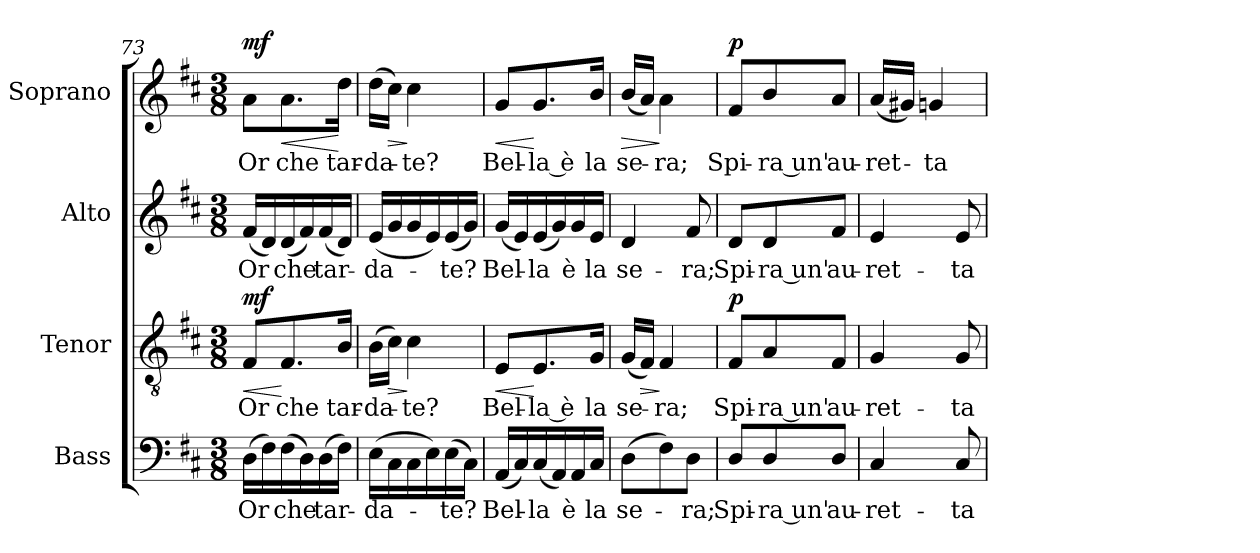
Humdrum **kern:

**kern	**text	**kern	**text	**dynam	**kern	**text	**kern	**text	**dynam
*part4	*part4	*part3	*part3	*part3	*part2	*part2	*part1	*part1	*part1
*staff4	*staff4	*staff3	*staff3	*staff3	*staff2	*staff2	*staff1	*staff1	*staff1
*I"Bass	*	*I"Tenor	*	*	*I"Alto	*	*I"Soprano	*	*
*I'B.	*	*I'T.	*	*	*I'A.	*	*I'S.	*	*
*clefF4	*	*clefGv2	*	*	*clefG2	*	*clefG2	*	*
*	*	*ITrd7c12	*	*	*	*	*	*	*
*k[f#c#]	*	*k[f#c#]	*	*	*k[f#c#]	*	*k[f#c#]	*	*
*D:	*	*D:	*	*	*D:	*	*D:	*	*
*M3/8	*	*M3/8	*	*	*M3/8	*	*M3/8	*	*
=73	=73	=73	=73	=73	=73	=73	=73	=73	=73
!	!LO:LY:b:color=#000000	!	!	!	!	!	!	!	!
!	!	!	!LO:LY:b:color=#000000	!LO:HP:b	!	!	!	!	!
!	!	!	!	!	!	!LO:LY:b:color=#000000	!	!	!
!	!	!	!	!	!	!	!	!LO:LY:b:color=#000000	!
(16Di\LL	Or	8FF#i/L	Or	< mf	(16f#i/LL	Or	8ai\L	Or	mf
16F#i\)	.	.	.	.	16di/)	.	.	.	.
!	!LO:LY:b:color=#000000	!	!	!	!	!	!	!	!
!	!	!	!LO:LY:b:color=#000000	!	!	!	!	!	!
!	!	!	!	!	!	!LO:LY:b:color=#000000	!	!	!
!	!	!	!	!	!	!	!	!LO:LY:b:color=#000000	!LO:HP:b
(16F#i\	che	8.FF#i/	che	[	(16di/	che	8.ai\	che	<
16Di\)	.	.	.	.	16f#i/)	.	.	.	.
!	!LO:LY:b:color=#000000	!	!	!	!	!	!	!	!
!	!	!	!	!	!	!LO:LY:b:color=#000000	!	!	!
(16Di\	tar-	.	.	.	(16f#i/	tar-	.	.	.
!	!	!	!LO:LY:b:color=#000000	!	!	!	!	!	!
!	!	!	!	!	!	!	!	!LO:LY:b:color=#000000	!
16F#i\JJ)	.	16BBi/Jk	tar-	.	16di/JJ)	.	16ddi\Jk	tar-	[
=74	=74	=74	=74	=74	=74	=74	=74	=74	=74
!	!LO:LY:b:color=#000000	!	!	!	!	!	!	!	!
!	!	!	!LO:LY:b:color=#000000	!	!	!	!	!	!
!	!	!	!	!	!	!LO:LY:b:color=#000000	!	!	!
!	!	!	!	!	!	!	!	!LO:LY:b:color=#000000	!
(16Ei\LL	-da-	(16BBi\LL	-da-	.	(16ei/LL	-da-	(16ddi\LL	-da-	.
!	!	!	!	!LO:HP:b	!	!	!	!	!LO:HP:b
16C#i\	.	16C#i\JJ)	.	>	16gi/	.	16cc#i\JJ)	.	>
!	!	!	!LO:LY:b:color=#000000	!	!	!	!	!	!
!	!	!	!	!	!	!	!	!LO:LY:b:color=#000000	!
16C#i\	.	4C#i\	-te?	]	16gi/	.	4cc#i\	-te?	]
16Ei\)	.	.	.	.	16ei/)	.	.	.	.
!	!LO:LY:b:color=#000000	!	!	!	!	!	!	!	!
!	!	!	!	!	!	!LO:LY:b:color=#000000	!	!	!
(16Ei\	-te?	.	.	.	(16ei/	-te?	.	.	.
16C#i\JJ)	.	.	.	.	16gi/JJ)	.	.	.	.
=75	=75	=75	=75	=75	=75	=75	=75	=75	=75
!	!LO:LY:b:color=#000000	!	!	!	!	!	!	!	!
!	!	!	!LO:LY:b:color=#000000	!LO:HP:b	!	!	!	!	!
!	!	!	!	!	!	!LO:LY:b:color=#000000	!	!	!
!	!	!	!	!	!	!	!	!LO:LY:b:color=#000000	!LO:HP:b
(16AAi/LL	Bel-	8EEi/L	Bel-	<	(16gi/LL	Bel-	8gi/L	Bel-	<
16C#i/)	.	.	.	.	16ei/)	.	.	.	.
!	!LO:LY:b:color=#000000	!	!	!	!	!	!	!	!
!	!	!	!LO:LY:b:color=#000000	!	!	!	!	!	!
!	!	!	!	!	!	!LO:LY:b:color=#000000	!	!	!
!	!	!	!	!	!	!	!	!LO:LY:b:color=#000000	!
(16C#i/	-la	8.EEi/	-la è	[	(16ei/	-la	8.gi/	-la è	[
16AAi/)	.	.	.	.	16gi/)	.	.	.	.
!	!LO:LY:b:color=#000000	!	!	!	!	!	!	!	!
!	!	!	!	!	!	!LO:LY:b:color=#000000	!	!	!
16AAi/	è	.	.	.	16gi/	è	.	.	.
!	!LO:LY:b:color=#000000	!	!	!	!	!	!	!	!
!	!	!	!LO:LY:b:color=#000000	!	!	!	!	!	!
!	!	!	!	!	!	!LO:LY:b:color=#000000	!	!	!
!	!	!	!	!	!	!	!	!LO:LY:b:color=#000000	!
16C#i/JJ	la	16GGi/Jk	la	.	16ei/JJ	la	16bi/Jk	la	.
=76	=76	=76	=76	=76	=76	=76	=76	=76	=76
!	!LO:LY:b:color=#000000	!	!	!	!	!	!	!	!
!	!	!	!LO:LY:b:color=#000000	!	!	!	!	!	!
!	!	!	!	!	!	!LO:LY:b:color=#000000	!	!	!
!	!	!	!	!	!	!	!	!LO:LY:b:color=#000000	!LO:HP:b
(8Di\L	se-	(16GGi/LL	se-	.	4di/	se-	(16bi/LL	se-	>
!	!	!	!	!LO:HP:b	!	!	!	!	!
.	.	16FF#i/JJ)	.	>	.	.	16ai/JJ)	.	.
!	!	!	!LO:LY:b:color=#000000	!	!	!	!	!	!
!	!	!	!	!	!	!	!	!LO:LY:b:color=#000000	!
8F#i\)	.	4FF#i/	-ra;	]	.	.	4ai\	-ra;	]
!	!LO:LY:b:color=#000000	!	!	!	!	!	!	!	!
!	!	!	!	!	!	!LO:LY:b:color=#000000	!	!	!
8Di\J	-ra;	.	.	.	8f#i/	-ra;	.	.	.
!!LO:LB:g=z
=77	=77	=77	=77	=77	=77	=77	=77	=77	=77
!	!LO:LY:b:color=#000000	!	!	!	!	!	!	!	!
!	!	!	!LO:LY:b:color=#000000	!	!	!	!	!	!
!	!	!	!	!	!	!LO:LY:b:color=#000000	!	!	!
!	!	!	!	!	!	!	!	!LO:LY:b:color=#000000	!
8Di/L	Spi-	8FF#i/L	Spi-	p	8di/L	Spi-	8f#i/L	Spi-	p
!	!LO:LY:b:color=#000000	!	!	!	!	!	!	!	!
!	!	!	!LO:LY:b:color=#000000	!	!	!	!	!	!
!	!	!	!	!	!	!LO:LY:b:color=#000000	!	!	!
!	!	!	!	!	!	!	!	!LO:LY:b:color=#000000	!
8Di/	-ra un'	8AAi/	-ra un'	.	8di/	-ra un'	8bi/	-ra un'	.
!	!LO:LY:b:color=#000000	!	!	!	!	!	!	!	!
!	!	!	!LO:LY:b:color=#000000	!	!	!	!	!	!
!	!	!	!	!	!	!LO:LY:b:color=#000000	!	!	!
!	!	!	!	!	!	!	!	!LO:LY:b:color=#000000	!
8Di/J	au-	8FF#i/J	au-	.	8f#i/J	au-	8ai/J	au-	.
=78	=78	=78	=78	=78	=78	=78	=78	=78	=78
!	!LO:LY:b:color=#000000	!	!	!	!	!	!	!	!
!	!	!	!LO:LY:b:color=#000000	!	!	!	!	!	!
!	!	!	!	!	!	!LO:LY:b:color=#000000	!	!	!
!	!	!	!	!	!	!	!	!LO:LY:b:color=#000000	!
4C#i/	-ret-	4GGi/	-ret-	.	4ei/	-ret-	(16ai/LL	-ret-	.
.	.	.	.	.	.	.	16g#Xi/JJ)	.	.
!	!	!	!	!	!	!	!	!LO:LY:b:color=#000000	!
.	.	.	.	.	.	.	4gni/	-ta	.
!	!LO:LY:b:color=#000000	!	!	!	!	!	!	!	!
!	!	!	!LO:LY:b:color=#000000	!	!	!	!	!	!
!	!	!	!	!	!	!LO:LY:b:color=#000000	!	!	!
8C#i/	-ta	8GGi/	-ta	.	8ei/	-ta	.	.	.
=	=	=	=	=	=	=	=	=	=
*-	*-	*-	*-	*-	*-	*-	*-	*-	*-
